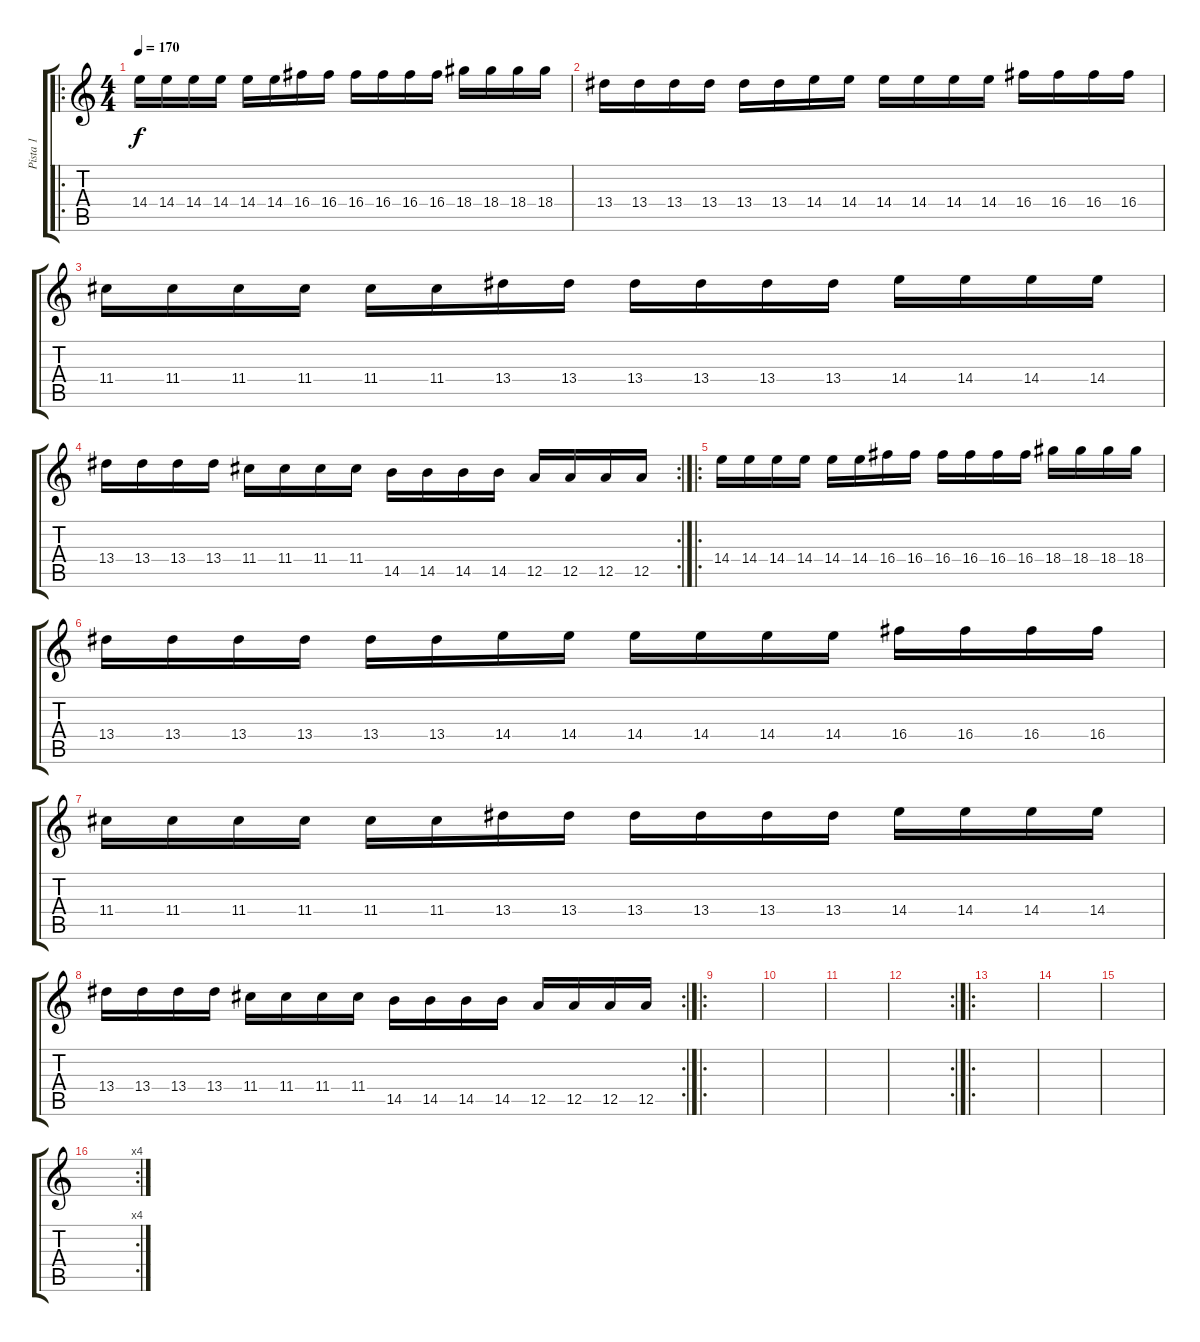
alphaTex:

\track ("Pista 1" "Pista 1") {instrument distortionguitar}
\staff {score tabs}
\tuning (E4 B3 G3 D3 A2 E2) {hide}
\ro
\ts (4 4)
\tempo 170
\clef g2
\ks c
14.4.16{dy f instrument distortionguitar} 14.4.16 14.4.16 14.4.16 14.4.16 14.4.16 16.4.16 16.4.16 16.4.16 16.4.16 16.4.16 16.4.16 18.4.16 18.4.16 18.4.16 18.4.16 |
13.4.16 13.4.16 13.4.16 13.4.16 13.4.16 13.4.16 14.4.16 14.4.16 14.4.16 14.4.16 14.4.16 14.4.16 16.4.16 16.4.16 16.4.16 16.4.16 |
11.4.16 11.4.16 11.4.16 11.4.16 11.4.16 11.4.16 13.4.16 13.4.16 13.4.16 13.4.16 13.4.16 13.4.16 14.4.16 14.4.16 14.4.16 14.4.16 |
\rc 2
13.4.16 13.4.16 13.4.16 13.4.16 11.4.16 11.4.16 11.4.16 11.4.16 14.5.16 14.5.16 14.5.16 14.5.16 12.5.16 12.5.16 12.5.16 12.5.16 |
\ro
14.4.16 14.4.16 14.4.16 14.4.16 14.4.16 14.4.16 16.4.16 16.4.16 16.4.16 16.4.16 16.4.16 16.4.16 18.4.16 18.4.16 18.4.16 18.4.16 |
13.4.16 13.4.16 13.4.16 13.4.16 13.4.16 13.4.16 14.4.16 14.4.16 14.4.16 14.4.16 14.4.16 14.4.16 16.4.16 16.4.16 16.4.16 16.4.16 |
11.4.16 11.4.16 11.4.16 11.4.16 11.4.16 11.4.16 13.4.16 13.4.16 13.4.16 13.4.16 13.4.16 13.4.16 14.4.16 14.4.16 14.4.16 14.4.16 |
\rc 2
13.4.16 13.4.16 13.4.16 13.4.16 11.4.16 11.4.16 11.4.16 11.4.16 14.5.16 14.5.16 14.5.16 14.5.16 12.5.16 12.5.16 12.5.16 12.5.16 |
\ro
|
|
|
\rc 2
|
\ro
|
|
|
\rc 4
